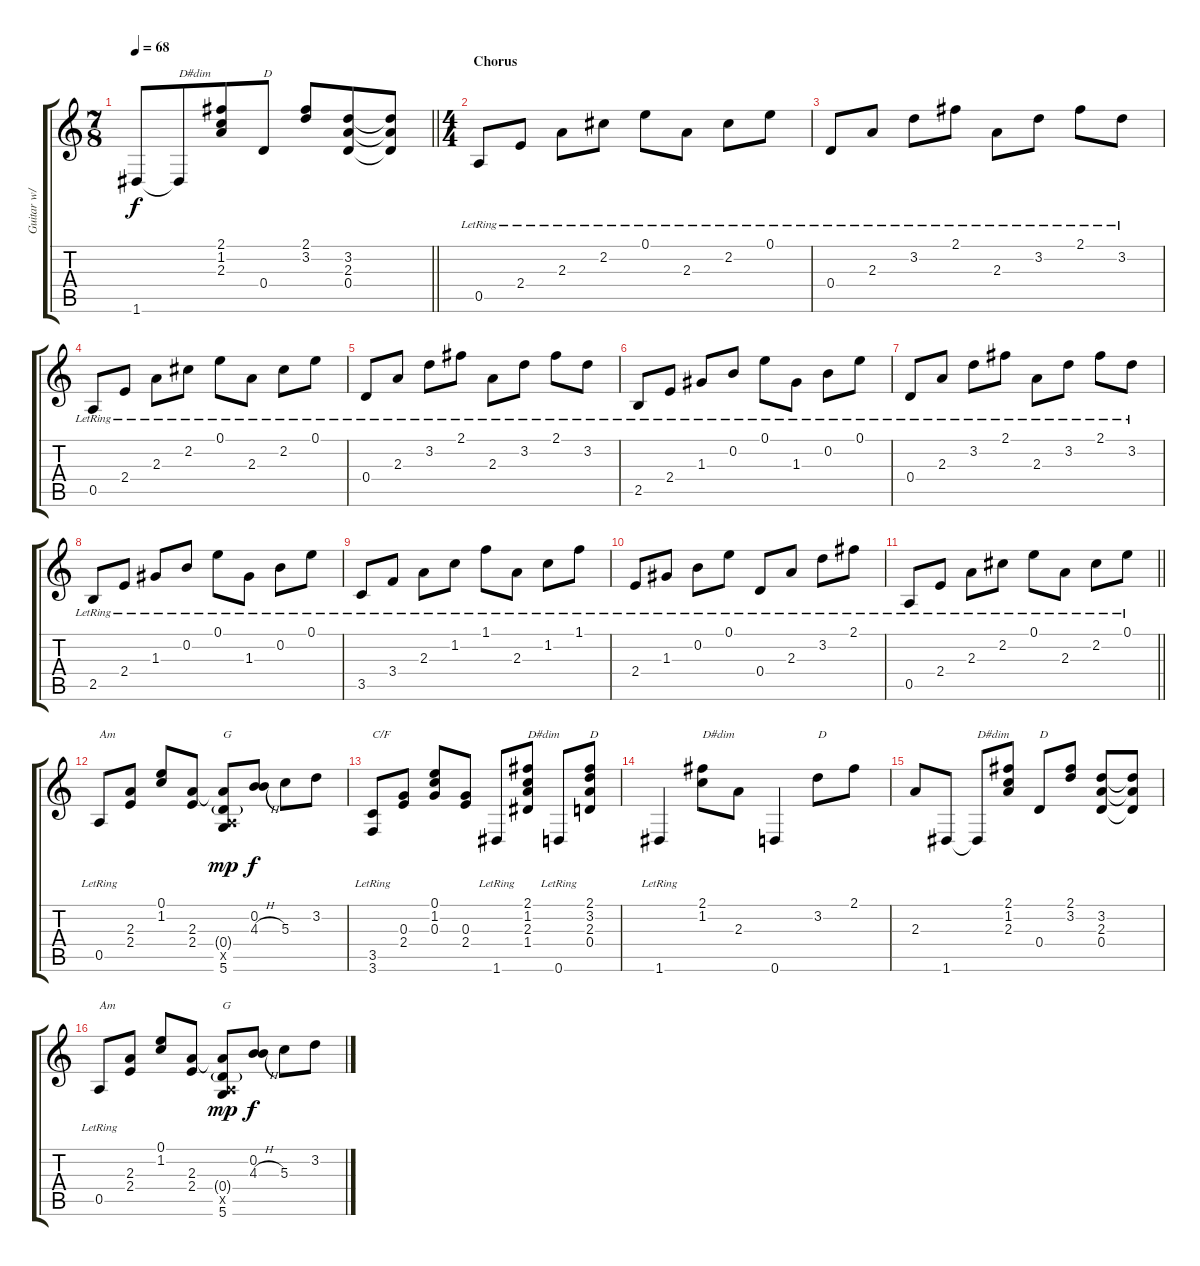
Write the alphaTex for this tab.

\track ("Guitar w/ Phaser" "Guitar w/ ") {instrument electricguitarclean}
\staff {score tabs}
\tuning (E4 B3 G3 D3 A2 D2) {hide}
\ts (7 8)
\tempo 68
\clef g2
\barLineRight lightlight
\ks c
1.6.8{dy f} 1.6{t}.8{txt "D#dim"} (2.1 1.2 2.3).8 0.4.8{txt "D"} (2.1 3.2).8 (3.2 2.3 0.4).8 (3.2{t} 2.3{t} 0.4{t}).8 |
\ts (4 4)
\section ("" "Chorus")
0.5{lr}.8 2.4{lr}.8 2.3{lr}.8 2.2{lr}.8 0.1{lr}.8 2.3{lr}.8 2.2{lr}.8 0.1{lr}.8 |
0.4{lr}.8 2.3{lr}.8 3.2{lr}.8 2.1{lr}.8 2.3{lr}.8 3.2{lr}.8 2.1{lr}.8 3.2{lr}.8 |
0.5{lr}.8 2.4{lr}.8 2.3{lr}.8 2.2{lr}.8 0.1{lr}.8 2.3{lr}.8 2.2{lr}.8 0.1{lr}.8 |
0.4{lr}.8 2.3{lr}.8 3.2{lr}.8 2.1{lr}.8 2.3{lr}.8 3.2{lr}.8 2.1{lr}.8 3.2{lr}.8 |
2.5{lr}.8 2.4{lr}.8 1.3{lr}.8 0.2{lr}.8 0.1{lr}.8 1.3{lr}.8 0.2{lr}.8 0.1{lr}.8 |
0.4{lr}.8 2.3{lr}.8 3.2{lr}.8 2.1{lr}.8 2.3{lr}.8 3.2{lr}.8 2.1{lr}.8 3.2{lr}.8 |
2.5{lr}.8 2.4{lr}.8 1.3{lr}.8 0.2{lr}.8 0.1{lr}.8 1.3{lr}.8 0.2{lr}.8 0.1{lr}.8 |
3.5{lr}.8 3.4{lr}.8 2.3{lr}.8 1.2{lr}.8 1.1{lr}.8 2.3{lr}.8 1.2{lr}.8 1.1{lr}.8 |
2.4{lr}.8 1.3{lr}.8 0.2{lr}.8 0.1{lr}.8 0.4{lr}.8 2.3{lr}.8 3.2{lr}.8 2.1{lr}.8 |
\barLineRight lightlight
0.5{lr}.8 2.4{lr}.8 2.3{lr}.8 2.2{lr}.8 0.1{lr}.8 2.3{lr}.8 2.2{lr}.8 0.1{lr}.8 |
0.5{lr}.8{txt "Am"} (2.3 2.4).8 (0.1 1.2).8 (2.3 2.4).8 (2.3{t} 0.4{g} 0.5{x} 5.6).8{txt "G" dy mp} (0.2 4.3{h}).8{dy f} 5.3.8 3.2.8 |
(3.5{lr} 3.6{lr}).8{txt "C/F"} (0.3 2.4).8 (0.1 1.2 0.3).8 (0.3 2.4).8 1.6{lr}.8 (2.1 1.2 2.3 1.4).8{txt "D#dim"} 0.6{lr}.8 (2.1 3.2 2.3 0.4).8{txt "D"} |
1.6{lr}.4 (2.1 1.2).8{txt "D#dim"} 2.3.8 0.6.4 3.2.8{txt "D"} 2.1.8 |
2.3.8 1.6.8 1.6{t}.8{txt "D#dim"} (2.1 1.2 2.3).8 0.4.8{txt "D"} (2.1 3.2).8 (3.2 2.3 0.4).8 (3.2{t} 2.3{t} 0.4{t}).8 |
0.5{lr}.8{txt "Am"} (2.3 2.4).8 (0.1 1.2).8 (2.3 2.4).8 (2.3{t} 0.4{g} 0.5{x} 5.6).8{txt "G" dy mp} (0.2 4.3{h}).8{dy f} 5.3.8 3.2.8
